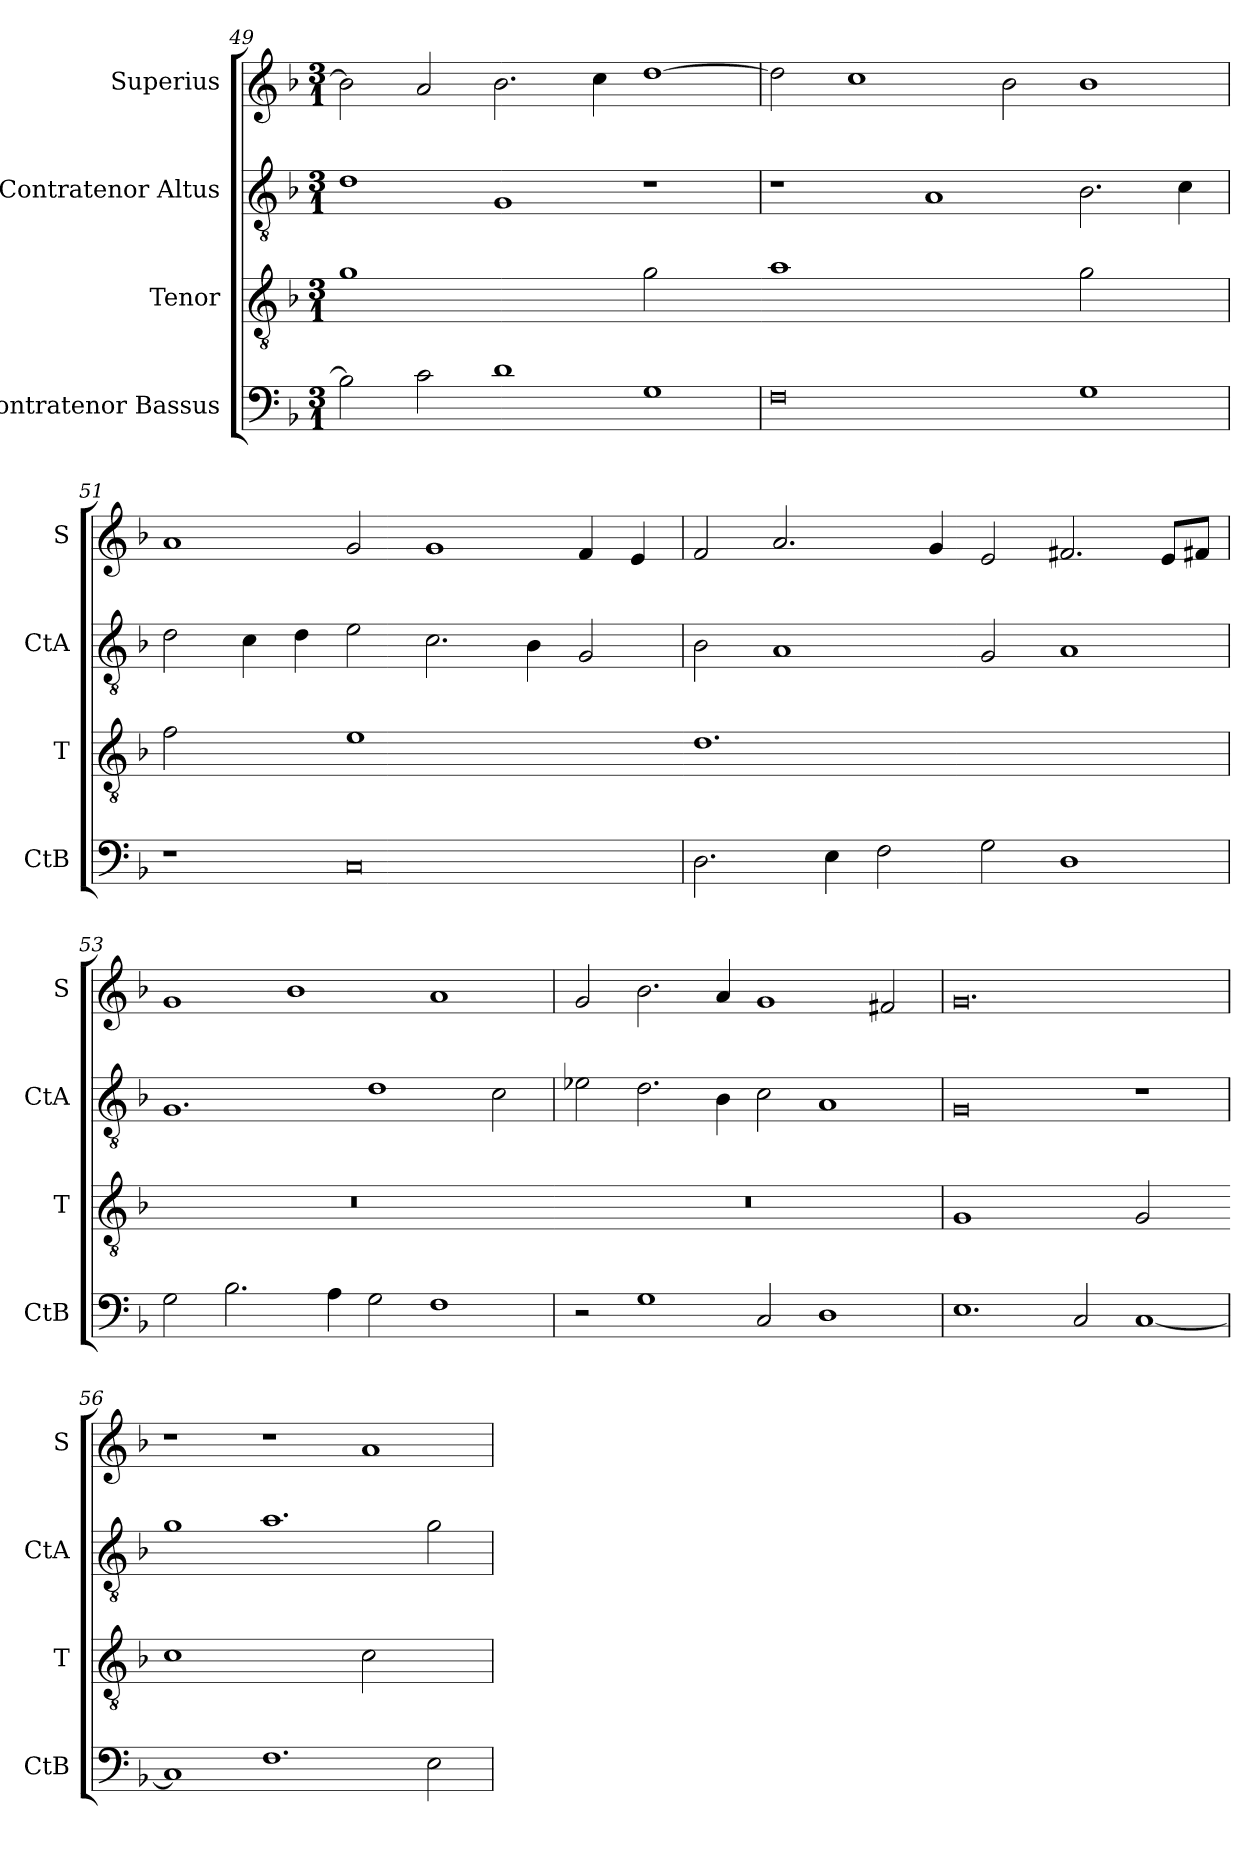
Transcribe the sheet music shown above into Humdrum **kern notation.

**kern	**kern	**kern	**kern
*part4	*part3	*part2	*part1
*staff4	*staff3	*staff2	*staff1
*I"Contratenor Bassus	*I"Tenor	*I"Contratenor   Altus	*I"Superius
*I'CtB	*I'T	*I'CtA	*I'S
*clefF4	*clefGv2	*clefGv2	*clefG2
*k[b-]	*k[b-]	*k[b-]	*k[b-]
*M3/1	*M3/1	*M3/1	*M3/1
=49	=49	=49	=49
!	!LO:N:vis=1	!	!
2B-\]	0g	1d	2b-\]
2c\	.	.	2a/
1d	.	1G	2.b-\
.	.	.	4cc\
!	!LO:N:vis=2	!	!
1G	1g	1r	[1dd
=50	=50-	=50	=50
!	!LO:N:vis=1	!	!
0F	0a	1r	2dd\]
.	.	.	1cc
.	.	1A	.
.	.	.	2b-\
!	!LO:N:vis=2	!	!
1G	1g	2.B-\	1b-
.	.	4c\	.
=51	=51	=51	=51
!	!LO:N:vis=2	!	!
1r	1f	2d\	1a
.	.	4c\	.
.	.	4d\	.
!	!LO:N:vis=1	!	!
0C	0e	2e\	2g/
.	.	2.c\	1g
.	.	4B-\	.
.	.	2G/	4f/
.	.	.	4e/
=52	=52-	=52	=52
!	!LO:N:vis=1.	!	!
2.D\	0.d	2B-\	2f/
.	.	1A	2.a/
4E\	.	.	.
2F\	.	.	.
.	.	.	4g/
2G\	.	2G/	2e/
1D	.	1A	2.f#X/
.	.	.	8e/L
.	.	.	8f#X/J
=53	=53	=53	=53
!	!LO:N:vis=1.	!	!
2G\	0.r	1.G	1g
2.B-\	.	.	.
.	.	.	1b-
4A\	.	.	.
2G\	.	1d	.
1F	.	.	1a
.	.	2c\	.
=54	=54-	=54	=54
!	!LO:N:vis=1.	!	!
2r	0.r	2e-X\	2g/
1G	.	2.d\	2.b-\
.	.	4B-\	4a/
2C/	.	2c\	1g
1D	.	1A	.
.	.	.	2f#X/
=55	=55	=55	=55
!	!LO:N:vis=1	!	!
1.E	0G	0G	0.g
2C/	.	.	.
!	!LO:N:vis=2	!	!
[1C	1G	1r	.
=56	=56-	=56	=56
!	!LO:N:vis=1	!	!
1C]	0c	1g	1r
1.F	.	1.a	1r
!	!LO:N:vis=2	!	!
.	1c	.	1a
2E\	.	2g\	.
=	=	=	=
*-	*-	*-	*-
